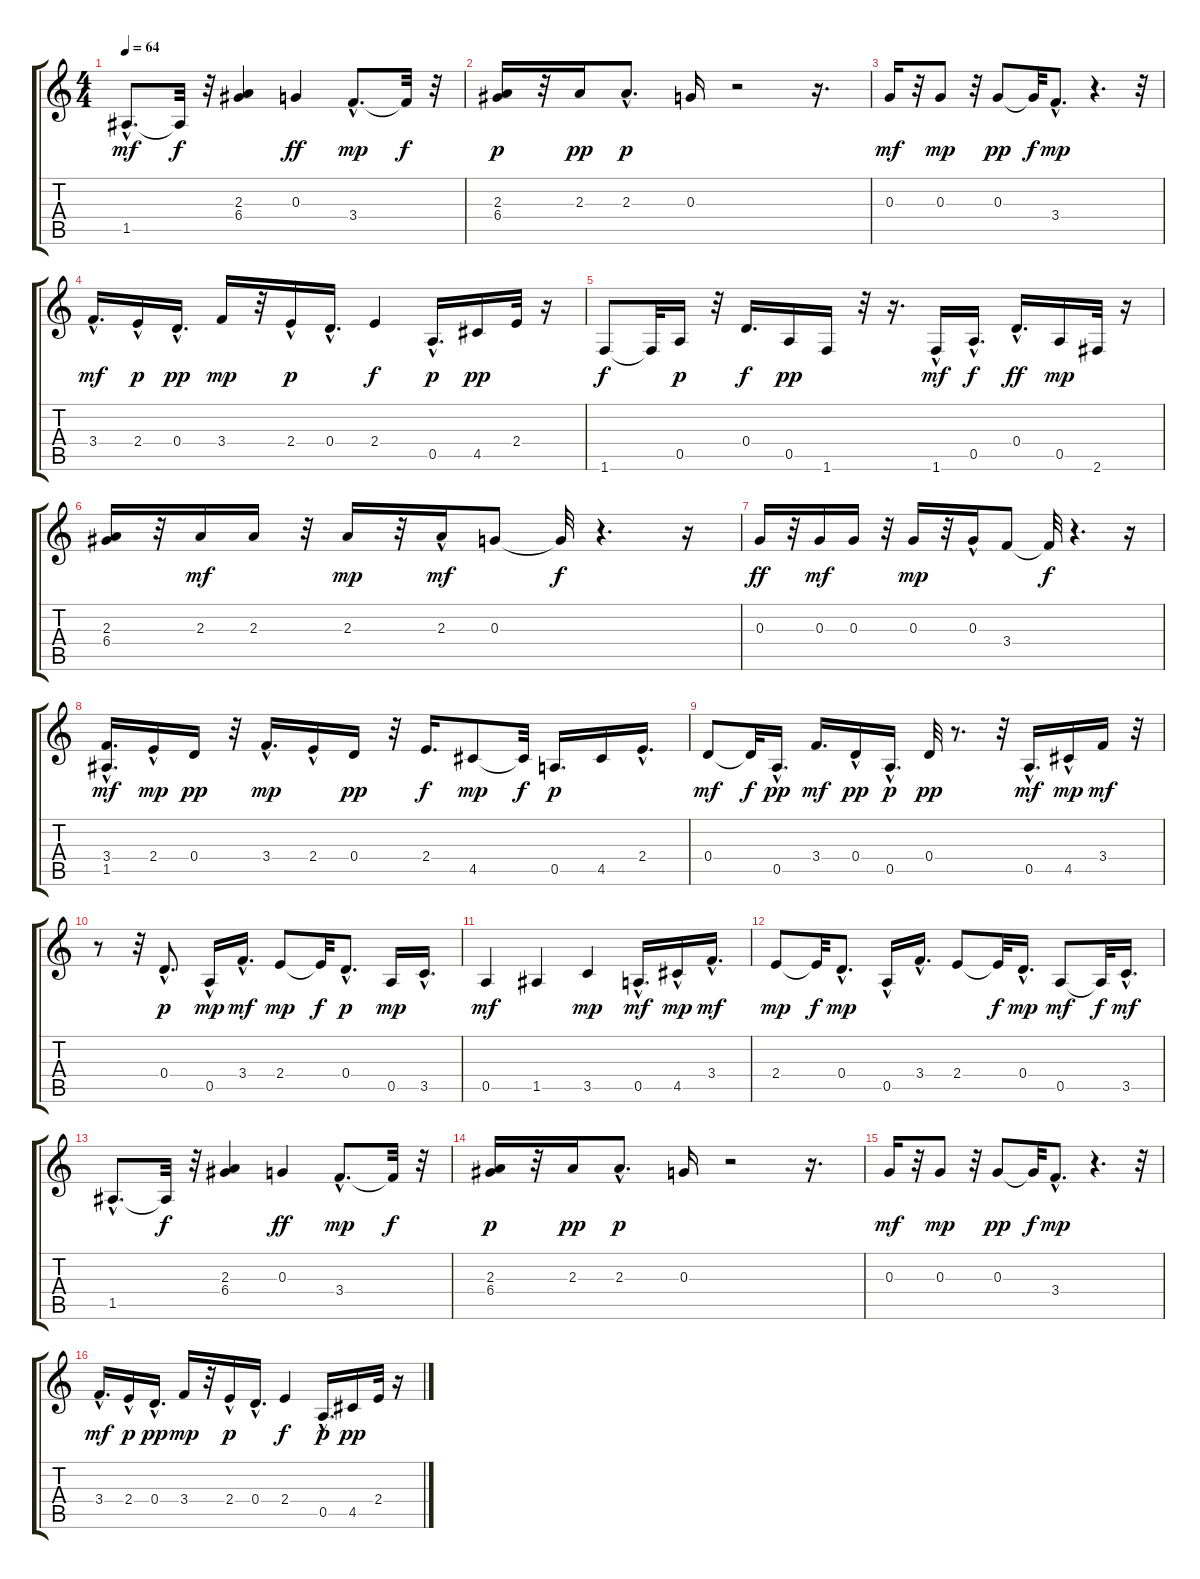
\track "" {instrument electricguitarjazz}
\staff {score tabs}
\tuning (E4 B3 G3 D3 A2 E2) {hide}
\ts (4 4)
\tempo 64
\clef g2
\ks c
1.5{hac}.8{d dy mf} 1.5{t}.32{dy f} r.32 (2.3 6.4).4 0.3.4{dy ff} 3.4{hac}.8{d dy mp} 3.4{t}.32{dy f} r.32 |
(2.3 6.4).16{dy p} r.32 2.3.16{dy pp} 2.3{hac}.8{d dy p} 0.3.16 r.2 r.16{d} |
0.3.16{dy mf} r.32 0.3.8{dy mp} r.32 0.3.8{dy pp} 0.3{t}.32{dy f} 3.4{hac}.8{d dy mp} r.4{d} r.32 |
3.4{hac}.16{d dy mf} 2.4{hac}.16{dy p} 0.4{hac}.16{d dy pp} 3.4.16{dy mp} r.32 2.4{hac}.16{dy p} 0.4{hac}.16{d} 2.4.4{dy f} 0.5{hac}.16{d dy p} 4.5.16{dy pp} 2.4.32 r.16 |
1.6.8{dy f} 1.6{t}.32 0.5.16{dy p} r.32 0.4.16{d dy f} 0.5.16{dy pp} 1.6.16 r.32 r.16{d} 1.6{hac}.16{dy mf} 0.5{hac}.16{d dy f} 0.4{hac}.16{d dy ff} 0.5.16{dy mp} 2.6.32 r.16 |
(2.3 6.4).16 r.32 2.3.16{dy mf} 2.3.16 r.32 2.3.16{dy mp} r.32 2.3{hac}.16{dy mf} 0.3.8 0.3{t}.32{dy f} r.4{d} r.16 |
0.3.16{dy ff} r.32 0.3.16{dy mf} 0.3.16 r.32 0.3.16{dy mp} r.32 0.3{hac}.16 3.4.8 3.4{t}.32{dy f} r.4{d} r.16 |
(3.4{hac} 1.5).16{d dy mf} 2.4{hac}.16{dy mp} 0.4.16{dy pp} r.32 3.4{hac}.16{d dy mp} 2.4{hac}.16 0.4.16{dy pp} r.32 2.4.16{d dy f} 4.5.8{dy mp} 4.5{t}.32{dy f} 0.5.16{d dy p} 4.5.16 2.4{hac}.16{d} |
0.4.8{dy mf} 0.4{t}.32{dy f} 0.5{hac}.16{d dy pp} 3.4.16{d dy mf} 0.4{hac}.16{dy pp} 0.5{hac}.16{d dy p} 0.4.32{dy pp} r.8{d} r.32 0.5{hac}.16{d dy mf} 4.5{hac}.16{dy mp} 3.4.16{dy mf} r.32 |
r.8 r.32 0.4{hac}.8{d dy p} 0.5{hac}.16{dy mp} 3.4{hac}.16{d dy mf} 2.4.8{dy mp} 2.4{t}.32{dy f} 0.4{hac}.8{d dy p} 0.5.16{dy mp} 3.5{hac}.16{d} |
0.5.4{dy mf} 1.5.4 3.5.4{dy mp} 0.5{hac}.16{d dy mf} 4.5{hac}.16{dy mp} 3.4{hac}.16{d dy mf} |
2.4.8{dy mp} 2.4{t}.32{dy f} 0.4{hac}.8{d dy mp} 0.5{hac}.16 3.4{hac}.16{d} 2.4.8 2.4{t}.32{dy f} 0.4{hac}.16{d dy mp} 0.5.8{dy mf} 0.5{t}.32{dy f} 3.5{hac}.16{d dy mf} |
1.5{hac}.8{d} 1.5{t}.32{dy f} r.32 (2.3 6.4).4 0.3.4{dy ff} 3.4{hac}.8{d dy mp} 3.4{t}.32{dy f} r.32 |
(2.3 6.4).16{dy p} r.32 2.3.16{dy pp} 2.3{hac}.8{d dy p} 0.3.16 r.2 r.16{d} |
0.3.16{dy mf} r.32 0.3.8{dy mp} r.32 0.3.8{dy pp} 0.3{t}.32{dy f} 3.4{hac}.8{d dy mp} r.4{d} r.32 |
3.4{hac}.16{d dy mf} 2.4{hac}.16{dy p} 0.4{hac}.16{d dy pp} 3.4.16{dy mp} r.32 2.4{hac}.16{dy p} 0.4{hac}.16{d} 2.4.4{dy f} 0.5{hac}.16{d dy p} 4.5.16{dy pp} 2.4.32 r.16
